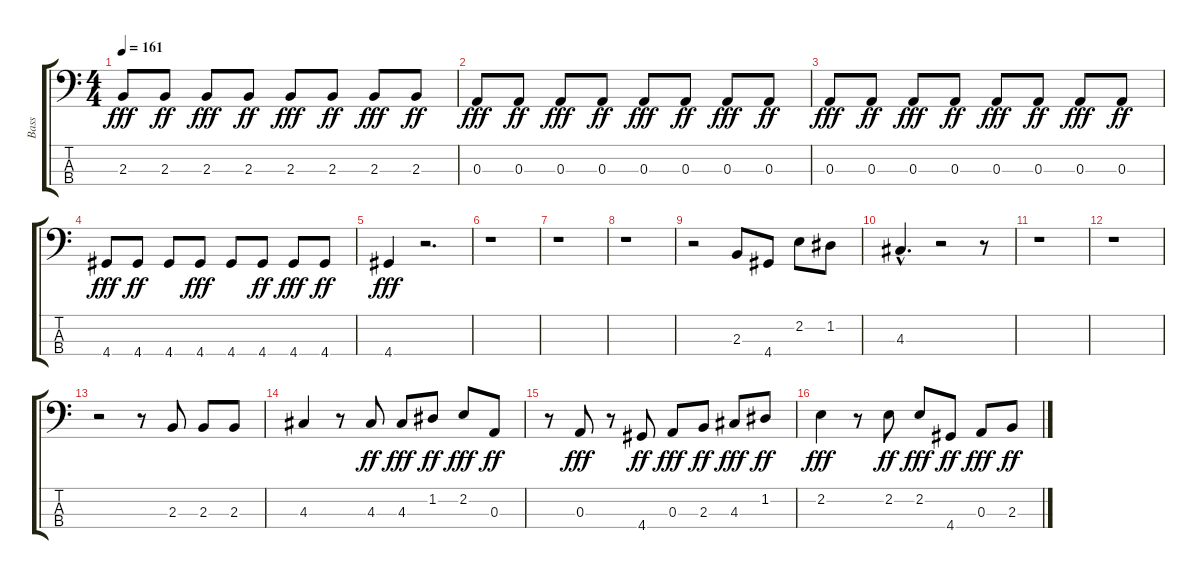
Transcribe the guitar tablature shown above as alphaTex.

\track ("Bass" "Bass") {instrument electricbasspick}
\staff {score tabs}
\tuning (G2 D2 A1 E1) {hide}
\ts (4 4)
\tempo 161
\clef f4
\ks c
2.3.8{dy fff} 2.3.8{dy ff} 2.3.8{dy fff} 2.3.8{dy ff} 2.3.8{dy fff} 2.3.8{dy ff} 2.3.8{dy fff} 2.3.8{dy ff} |
0.3.8{dy fff} 0.3.8{dy ff} 0.3.8{dy fff} 0.3.8{dy ff} 0.3.8{dy fff} 0.3.8{dy ff} 0.3.8{dy fff} 0.3.8{dy ff} |
0.3.8{dy fff} 0.3.8{dy ff} 0.3.8{dy fff} 0.3.8{dy ff} 0.3.8{dy fff} 0.3.8{dy ff} 0.3.8{dy fff} 0.3.8{dy ff} |
4.4.8{dy fff} 4.4.8{dy ff} 4.4.8 4.4.8{dy fff} 4.4.8 4.4.8{dy ff} 4.4.8{dy fff} 4.4.8{dy ff} |
4.4.4{dy fff} r.2{d} |
r.1 |
r.1 |
r.1 |
r.2 2.3.8 4.4.8 2.2.8 1.2.8 |
4.3{hac}.4{d} r.2 r.8 |
r.1 |
r.1 |
r.2 r.8 2.3.8 2.3.8 2.3.8 |
4.3.4 r.8 4.3.8{dy ff} 4.3.8{dy fff} 1.2.8{dy ff} 2.2.8{dy fff} 0.3.8{dy ff} |
r.8 0.3.8{dy fff} r.8 4.4.8{dy ff} 0.3.8{dy fff} 2.3.8{dy ff} 4.3.8{dy fff} 1.2.8{dy ff} |
2.2.4{dy fff} r.8 2.2.8{dy ff} 2.2.8{dy fff} 4.4.8{dy ff} 0.3.8{dy fff} 2.3.8{dy ff}
